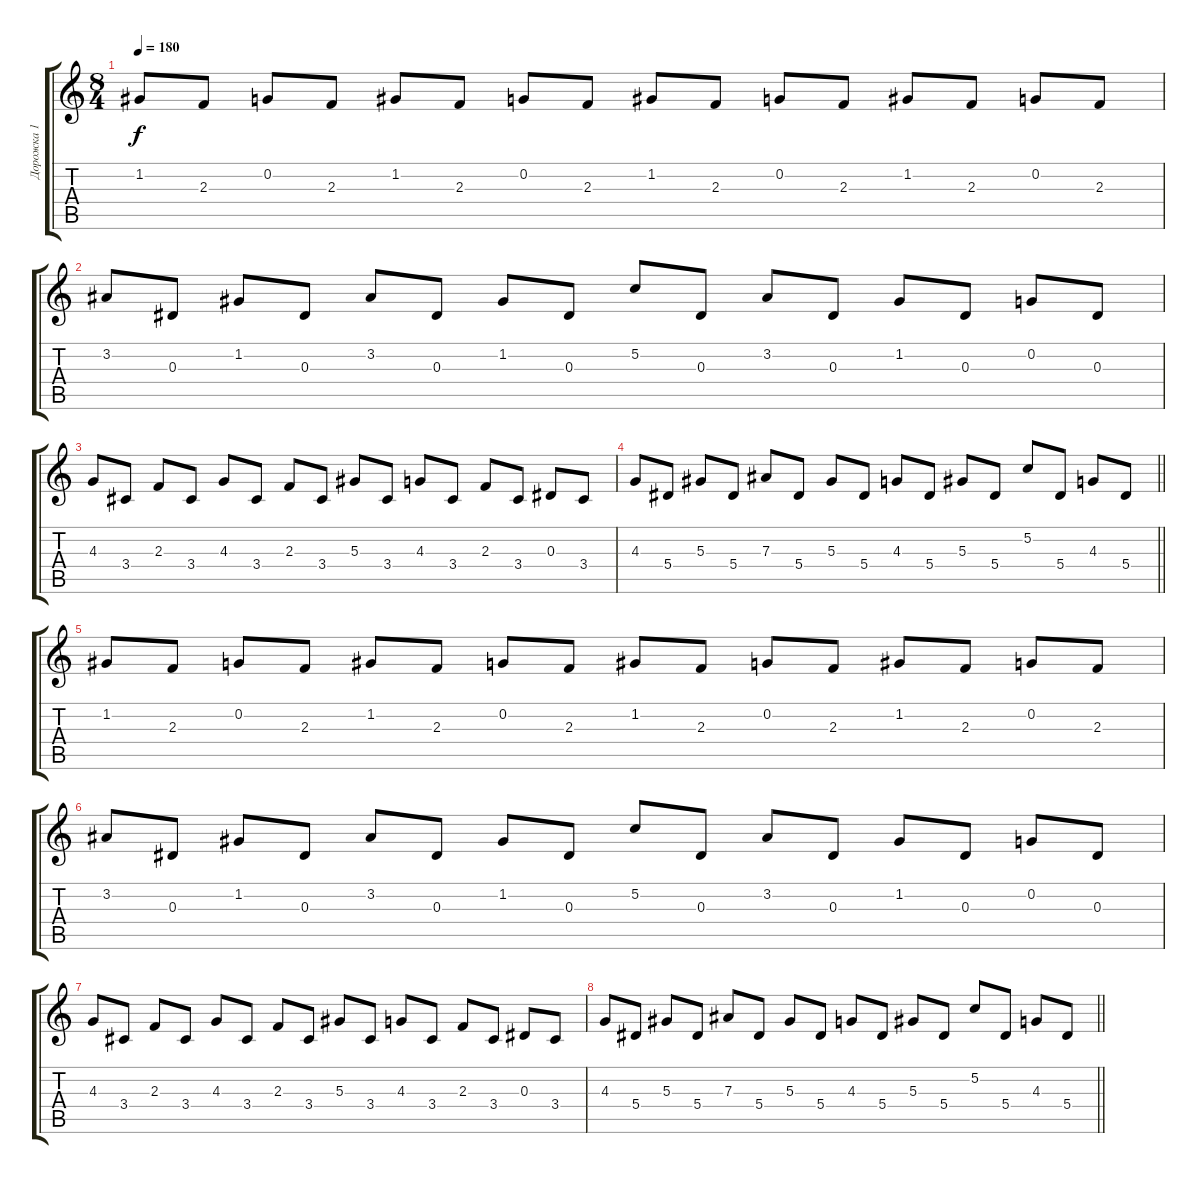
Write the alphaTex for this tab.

\track ("Дорожка 1" "Дорожка 1") {instrument electricguitarclean}
\staff {score tabs}
\tuning (C4 G3 Eb3 Bb2 F2 C2) {hide}
\ts (8 4)
\section ("" "")
\tempo 180
\clef g2
\ks c
1.2.8{dy f} 2.3.8 0.2.8 2.3.8 1.2.8 2.3.8 0.2.8 2.3.8 1.2.8 2.3.8 0.2.8 2.3.8 1.2.8 2.3.8 0.2.8 2.3.8 |
3.2.8 0.3.8 1.2.8 0.3.8 3.2.8 0.3.8 1.2.8 0.3.8 5.2.8 0.3.8 3.2.8 0.3.8 1.2.8 0.3.8 0.2.8 0.3.8 |
4.3.8 3.4.8 2.3.8 3.4.8 4.3.8 3.4.8 2.3.8 3.4.8 5.3.8 3.4.8 4.3.8 3.4.8 2.3.8 3.4.8 0.3.8 3.4.8 |
\barLineRight lightlight
4.3.8 5.4.8 5.3.8 5.4.8 7.3.8 5.4.8 5.3.8 5.4.8 4.3.8 5.4.8 5.3.8 5.4.8 5.2.8 5.4.8 4.3.8 5.4.8 |
1.2.8 2.3.8 0.2.8 2.3.8 1.2.8 2.3.8 0.2.8 2.3.8 1.2.8 2.3.8 0.2.8 2.3.8 1.2.8 2.3.8 0.2.8 2.3.8 |
3.2.8 0.3.8 1.2.8 0.3.8 3.2.8 0.3.8 1.2.8 0.3.8 5.2.8 0.3.8 3.2.8 0.3.8 1.2.8 0.3.8 0.2.8 0.3.8 |
4.3.8 3.4.8 2.3.8 3.4.8 4.3.8 3.4.8 2.3.8 3.4.8 5.3.8 3.4.8 4.3.8 3.4.8 2.3.8 3.4.8 0.3.8 3.4.8 |
\barLineRight lightlight
4.3.8 5.4.8 5.3.8 5.4.8 7.3.8 5.4.8 5.3.8 5.4.8 4.3.8 5.4.8 5.3.8 5.4.8 5.2.8 5.4.8 4.3.8 5.4.8
